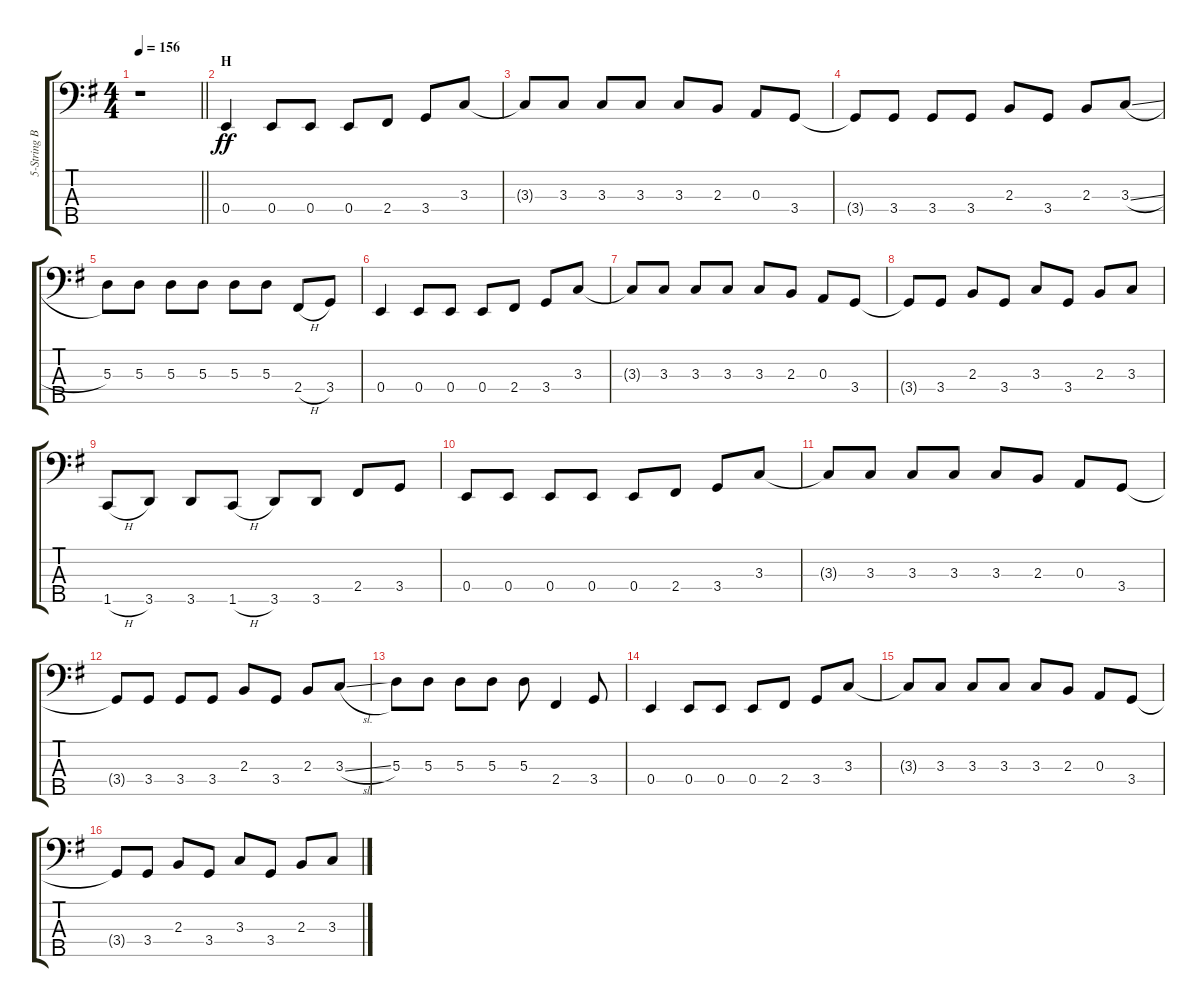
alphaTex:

\track ("5-String Bass" "5-String B") {instrument electricbasspick}
\staff {score tabs}
\tuning (G2 D2 A1 E1 B0) {hide}
\ts (4 4)
\tempo 156
\clef f4
\barLineRight lightlight
\ks g
r.1{dy ff} |
\section ("" "H")
0.4.4 0.4.8 0.4.8 0.4.8 2.4.8 3.4.8 3.3.8 |
3.3{t}.8 3.3.8 3.3.8 3.3.8 3.3.8 2.3.8 0.3.8 3.4.8 |
3.4{t}.8 3.4.8 3.4.8 3.4.8 2.3.8 3.4.8 2.3.8 3.3{sl}.8 |
5.3.8 5.3.8 5.3.8 5.3.8 5.3.8 5.3.8 2.4{h}.8 3.4.8 |
0.4.4 0.4.8 0.4.8 0.4.8 2.4.8 3.4.8 3.3.8 |
3.3{t}.8 3.3.8 3.3.8 3.3.8 3.3.8 2.3.8 0.3.8 3.4.8 |
3.4{t}.8 3.4.8 2.3.8 3.4.8 3.3.8 3.4.8 2.3.8 3.3.8 |
1.5{h}.8 3.5.8 3.5.8 1.5{h}.8 3.5.8 3.5.8 2.4.8 3.4.8 |
0.4.8 0.4.8 0.4.8 0.4.8 0.4.8 2.4.8 3.4.8 3.3.8 |
3.3{t}.8 3.3.8 3.3.8 3.3.8 3.3.8 2.3.8 0.3.8 3.4.8 |
3.4{t}.8 3.4.8 3.4.8 3.4.8 2.3.8 3.4.8 2.3.8 3.3{sl}.8 |
5.3.8 5.3.8 5.3.8 5.3.8 5.3.8 2.4.4 3.4.8 |
0.4.4 0.4.8 0.4.8 0.4.8 2.4.8 3.4.8 3.3.8 |
3.3{t}.8 3.3.8 3.3.8 3.3.8 3.3.8 2.3.8 0.3.8 3.4.8 |
3.4{t}.8 3.4.8 2.3.8 3.4.8 3.3.8 3.4.8 2.3.8 3.3.8
